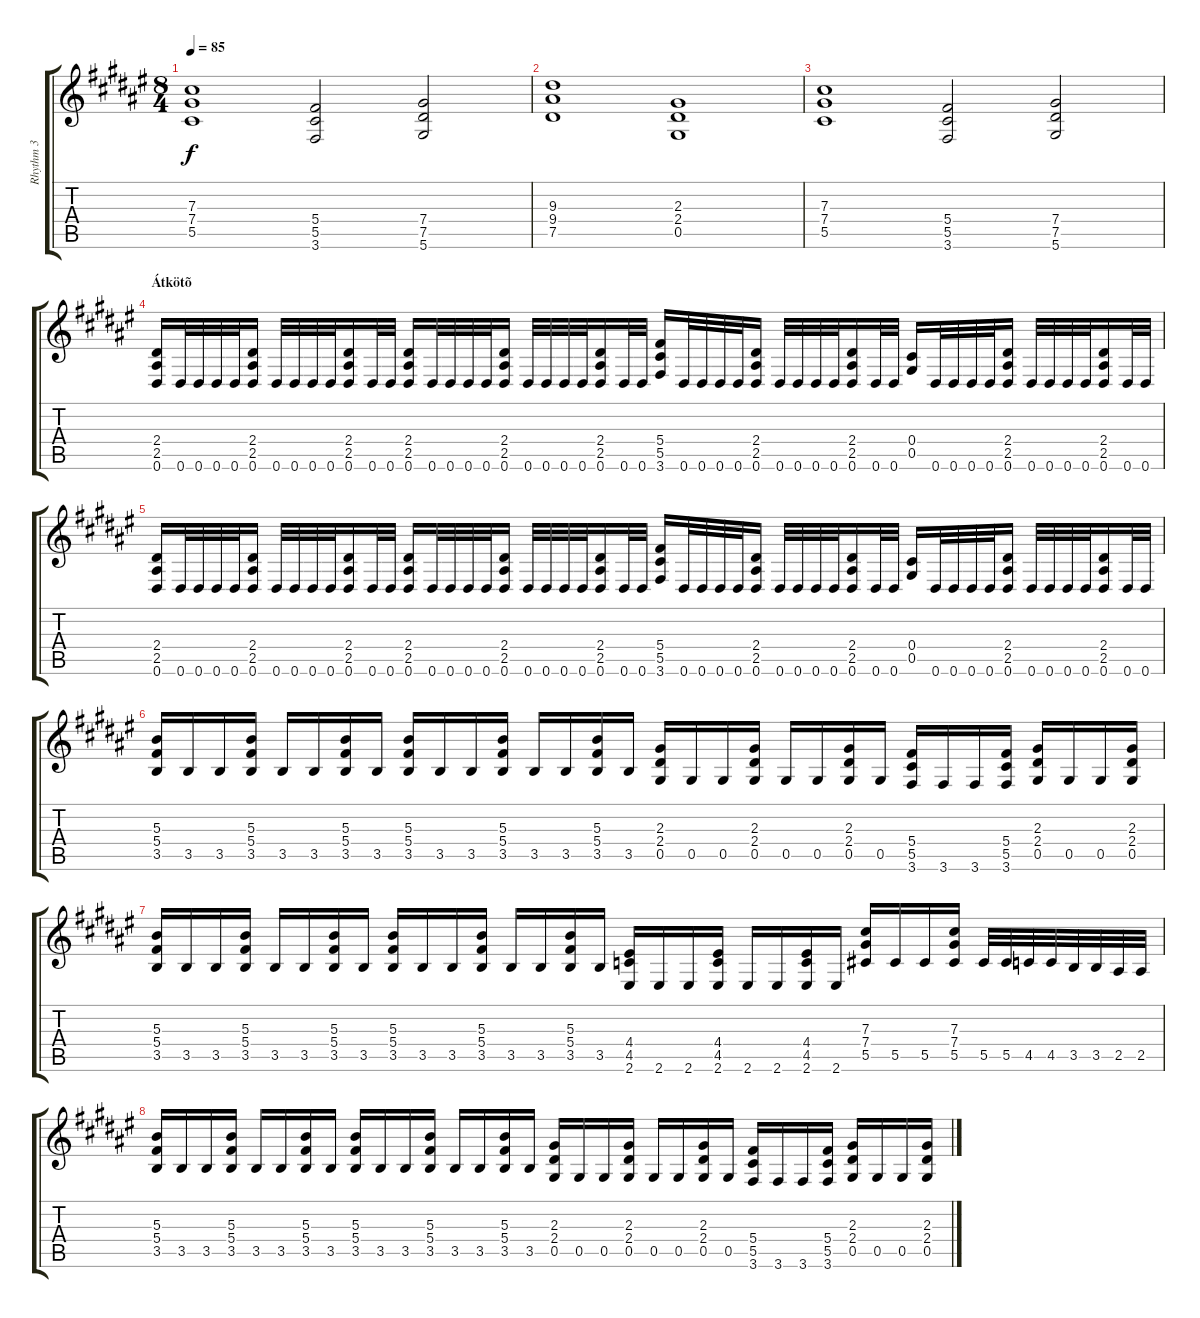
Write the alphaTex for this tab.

\track ("Rhythm 3" "Rhythm 3") {instrument distortionguitar}
\staff {score tabs}
\tuning (Eb4 Bb3 Gb3 Db3 Ab2 Eb2) {hide}
\ts (8 4)
\tempo 85
\clef g2
\ks d#minor
(7.3 7.4 5.5).1{dy f} (5.4 5.5 3.6).2 (7.4 7.5 5.6).2 |
(9.3 9.4 7.5).1 (2.3 2.4 0.5).1 |
(7.3 7.4 5.5).1 (5.4 5.5 3.6).2 (7.4 7.5 5.6).2 |
\section ("" "Átkötõ")
(2.4 2.5 0.6).16 0.6.32 0.6.32 0.6.32 0.6.32 (2.4 2.5 0.6).16 0.6.32 0.6.32 0.6.32 0.6.32 (2.4 2.5 0.6).16 0.6.32 0.6.32 (2.4 2.5 0.6).16 0.6.32 0.6.32 0.6.32 0.6.32 (2.4 2.5 0.6).16 0.6.32 0.6.32 0.6.32 0.6.32 (2.4 2.5 0.6).16 0.6.32 0.6.32 (5.4 5.5 3.6).16 0.6.32 0.6.32 0.6.32 0.6.32 (2.4 2.5 0.6).16 0.6.32 0.6.32 0.6.32 0.6.32 (2.4 2.5 0.6).16 0.6.32 0.6.32 (0.4 0.5).16 0.6.32 0.6.32 0.6.32 0.6.32 (2.4 2.5 0.6).16 0.6.32 0.6.32 0.6.32 0.6.32 (2.4 2.5 0.6).16 0.6.32 0.6.32 |
(2.4 2.5 0.6).16 0.6.32 0.6.32 0.6.32 0.6.32 (2.4 2.5 0.6).16 0.6.32 0.6.32 0.6.32 0.6.32 (2.4 2.5 0.6).16 0.6.32 0.6.32 (2.4 2.5 0.6).16 0.6.32 0.6.32 0.6.32 0.6.32 (2.4 2.5 0.6).16 0.6.32 0.6.32 0.6.32 0.6.32 (2.4 2.5 0.6).16 0.6.32 0.6.32 (5.4 5.5 3.6).16 0.6.32 0.6.32 0.6.32 0.6.32 (2.4 2.5 0.6).16 0.6.32 0.6.32 0.6.32 0.6.32 (2.4 2.5 0.6).16 0.6.32 0.6.32 (0.4 0.5).16 0.6.32 0.6.32 0.6.32 0.6.32 (2.4 2.5 0.6).16 0.6.32 0.6.32 0.6.32 0.6.32 (2.4 2.5 0.6).16 0.6.32 0.6.32 |
(5.3 5.4 3.5).16 3.5.16 3.5.16 (5.3 5.4 3.5).16 3.5.16 3.5.16 (5.3 5.4 3.5).16 3.5.16 (5.3 5.4 3.5).16 3.5.16 3.5.16 (5.3 5.4 3.5).16 3.5.16 3.5.16 (5.3 5.4 3.5).16 3.5.16 (2.3 2.4 0.5).16 0.5.16 0.5.16 (2.3 2.4 0.5).16 0.5.16 0.5.16 (2.3 2.4 0.5).16 0.5.16 (5.4 5.5 3.6).16 3.6.16 3.6.16 (5.4 5.5 3.6).16 (2.3 2.4 0.5).16 0.5.16 0.5.16 (2.3 2.4 0.5).16 |
(5.3 5.4 3.5).16 3.5.16 3.5.16 (5.3 5.4 3.5).16 3.5.16 3.5.16 (5.3 5.4 3.5).16 3.5.16 (5.3 5.4 3.5).16 3.5.16 3.5.16 (5.3 5.4 3.5).16 3.5.16 3.5.16 (5.3 5.4 3.5).16 3.5.16 (4.4 4.5 2.6).16 2.6.16 2.6.16 (4.4 4.5 2.6).16 2.6.16 2.6.16 (4.4 4.5 2.6).16 2.6.16 (7.3 7.4 5.5).16 5.5.16 5.5.16 (7.3 7.4 5.5).16 5.5.32 5.5.32 4.5.32 4.5.32 3.5.32 3.5.32 2.5.32 2.5.32 |
(5.3 5.4 3.5).16 3.5.16 3.5.16 (5.3 5.4 3.5).16 3.5.16 3.5.16 (5.3 5.4 3.5).16 3.5.16 (5.3 5.4 3.5).16 3.5.16 3.5.16 (5.3 5.4 3.5).16 3.5.16 3.5.16 (5.3 5.4 3.5).16 3.5.16 (2.3 2.4 0.5).16 0.5.16 0.5.16 (2.3 2.4 0.5).16 0.5.16 0.5.16 (2.3 2.4 0.5).16 0.5.16 (5.4 5.5 3.6).16 3.6.16 3.6.16 (5.4 5.5 3.6).16 (2.3 2.4 0.5).16 0.5.16 0.5.16 (2.3 2.4 0.5).16
